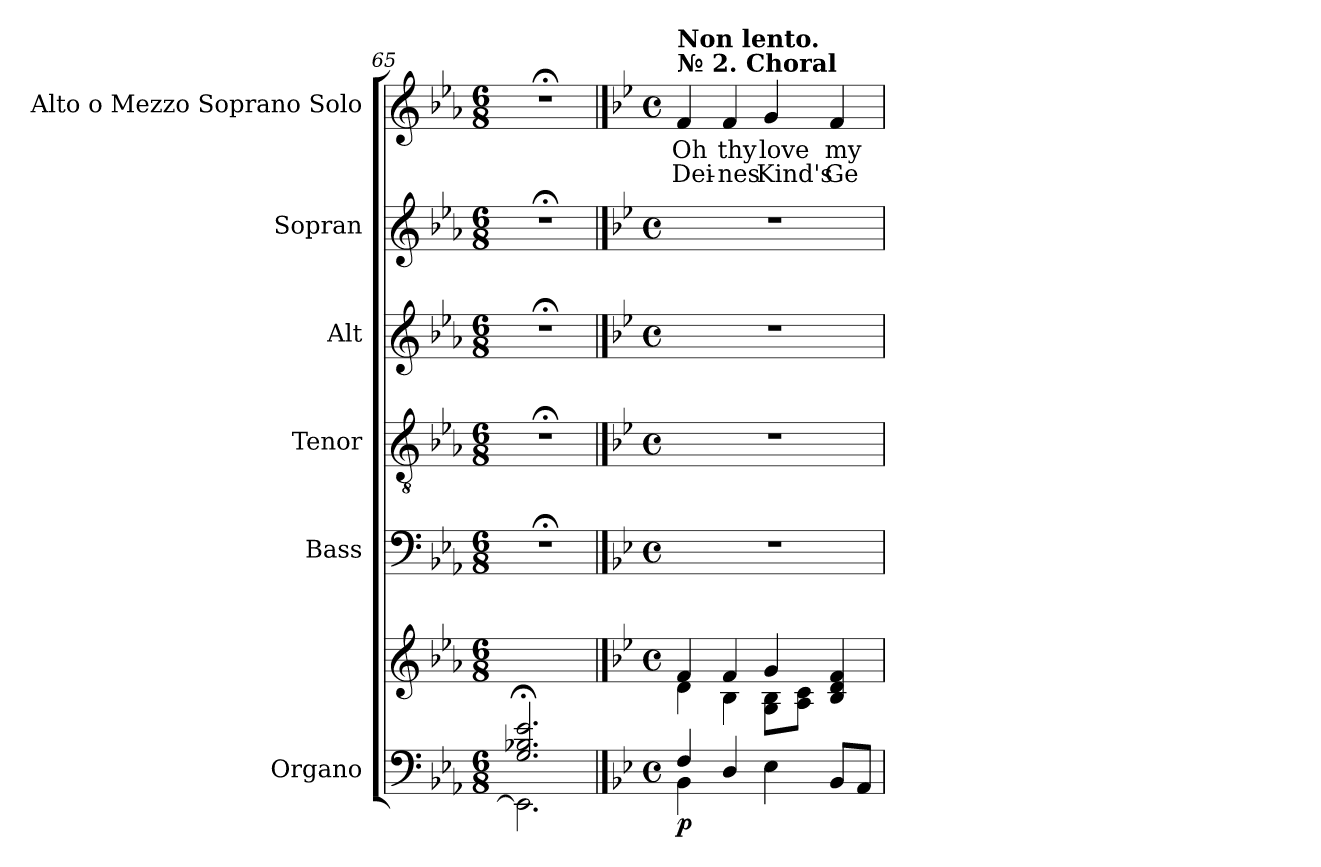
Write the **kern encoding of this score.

**kern	**kern	**dynam	**kern	**kern	**kern	**kern	**kern	**text	**text
*part6	*part6	*part6	*part5	*part4	*part3	*part2	*part1	*part1	*part1
*staff7	*staff6	*staff6/7	*staff5	*staff4	*staff3	*staff2	*staff1	*staff1	*staff1
*I"Organo	*	*	*I"Bass	*I"Tenor	*I"Alt	*I"Sopran	*I"Alto o Mezzo Soprano Solo	*	*
*	*	*	*I'B	*I'T	*I'A	*I'S	*I'S o l o	*	*
*clefF4	*clefG2	*	*clefF4	*clefGv2	*clefG2	*clefG2	*clefG2	*	*
*k[b-e-a-]	*k[b-e-a-]	*	*k[b-e-a-]	*k[b-e-a-]	*k[b-e-a-]	*k[b-e-a-]	*k[b-e-a-]	*	*
*E-:	*E-:	*	*E-:	*E-:	*E-:	*E-:	*E-:	*	*
*M6/8	*M6/8	*	*M6/8	*M6/8	*M6/8	*M6/8	*M6/8	*	*
=65	=65	=65	=65	=65	=65	=65	=65	=65	=65
*^	*	*	*	*	*	*	*	*	*
*	*^	*	*	*	*	*	*	*	*	*
2.G/;< 2.B-X/;< 2.e-/;<	2.ryy	2.EE-\]	2.ryy	.	2.r;<	2.r;<	2.r;<	2.r;<	2.r;<	.	.
*v	*v	*v	*	*	*	*	*	*	*	*	*
!!LO:PB:g=z
==66	==66	==66	==66	==66	==66	==66	==66	==66	==66
*k[b-e-]	*k[b-e-]	*	*k[b-e-]	*k[b-e-]	*k[b-e-]	*k[b-e-]	*k[b-e-]	*	*
*M4/4	*M4/4	*	*M4/4	*M4/4	*M4/4	*M4/4	*M4/4	*	*
*met(c)	*met(c)	*	*met(c)	*met(c)	*met(c)	*met(c)	*met(c)	*	*
*^	*^	*	*	*	*	*	*	*	*
*	*^	*	*	*	*	*	*	*	*	*	*
!	!	!	!	!	!	!	!	!	!	!LO:TX:a:B:t=№ 2. Choral	!	!
!	!	!	!	!	!	!	!	!	!	!LO:TX:a:B:t=Non lento.	!	!
!	!	!	!	!	!LO:DY:b=2	!	!	!	!	!	!LO:LY:b	!LO:LY:b
*	*v	*v	*	*	*	*	*	*	*	*	*	*
4F/	4BB-\	4f/	4d\	p	1r	1r	1r	1r	4f/	Oh	Dei-
!	!	!	!	!	!	!	!	!	!	!LO:LY:b	!LO:LY:b
4D/	2.ryy	4f/	4B-\	.	.	.	.	.	4f/	thy	-nes
!	!	!	!	!	!	!	!	!	!	!LO:LY:b	!LO:LY:b
4E-\	.	4g/	8G\ 8B-\L	.	.	.	.	.	4g/	love	Kind's
.	.	.	8A\ 8c\J	.	.	.	.	.	.	.	.
!	!	!	!	!	!	!	!	!	!	!LO:LY:b	!LO:LY:b
8BB-/L	.	4B-/ 4d/ 4f/	4ryy	.	.	.	.	.	4f/	my	Ge-
8AA/J	.	.	.	.	.	.	.	.	.	.	.
*v	*v	*	*	*	*	*	*	*	*	*	*
*	*v	*v	*	*	*	*	*	*	*	*
=	=	=	=	=	=	=	=	=	=
*-	*-	*-	*-	*-	*-	*-	*-	*-	*-
